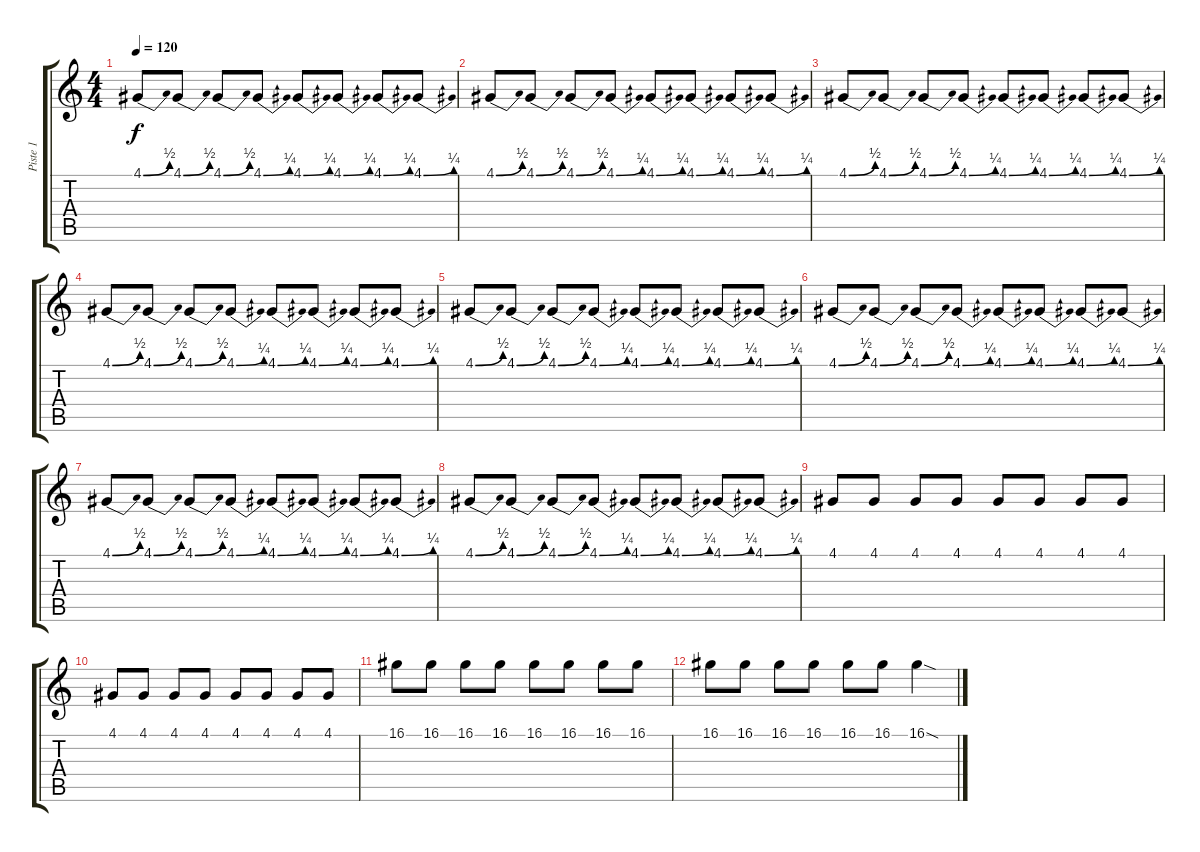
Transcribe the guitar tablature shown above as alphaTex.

\track ("Piste 1" "Piste 1") {instrument tubularbells}
\staff {score tabs}
\tuning (E4 B3 G3 D3 A2 E2) {hide}
\ts (4 4)
\tempo 120
\clef g2
\ks c
4.1{be (bend 0 0 60 2)}.8{dy f} 4.1{be (bend 0 0 60 2)}.8 4.1{be (bend 0 0 60 2)}.8 4.1{be (bend 0 0 60 1)}.8 4.1{be (bend 0 0 60 1)}.8 4.1{be (bend 0 0 60 1)}.8 4.1{be (bend 0 0 60 1)}.8 4.1{be (bend 0 0 60 1)}.8 |
4.1{be (bend 0 0 60 2)}.8 4.1{be (bend 0 0 60 2)}.8 4.1{be (bend 0 0 60 2)}.8 4.1{be (bend 0 0 60 1)}.8 4.1{be (bend 0 0 60 1)}.8 4.1{be (bend 0 0 60 1)}.8 4.1{be (bend 0 0 60 1)}.8 4.1{be (bend 0 0 60 1)}.8 |
4.1{be (bend 0 0 60 2)}.8 4.1{be (bend 0 0 60 2)}.8 4.1{be (bend 0 0 60 2)}.8 4.1{be (bend 0 0 60 1)}.8 4.1{be (bend 0 0 60 1)}.8 4.1{be (bend 0 0 60 1)}.8 4.1{be (bend 0 0 60 1)}.8 4.1{be (bend 0 0 60 1)}.8 |
4.1{be (bend 0 0 60 2)}.8 4.1{be (bend 0 0 60 2)}.8 4.1{be (bend 0 0 60 2)}.8 4.1{be (bend 0 0 60 1)}.8 4.1{be (bend 0 0 60 1)}.8 4.1{be (bend 0 0 60 1)}.8 4.1{be (bend 0 0 60 1)}.8 4.1{be (bend 0 0 60 1)}.8 |
4.1{be (bend 0 0 60 2)}.8 4.1{be (bend 0 0 60 2)}.8 4.1{be (bend 0 0 60 2)}.8 4.1{be (bend 0 0 60 1)}.8 4.1{be (bend 0 0 60 1)}.8 4.1{be (bend 0 0 60 1)}.8 4.1{be (bend 0 0 60 1)}.8 4.1{be (bend 0 0 60 1)}.8 |
4.1{be (bend 0 0 60 2)}.8 4.1{be (bend 0 0 60 2)}.8 4.1{be (bend 0 0 60 2)}.8 4.1{be (bend 0 0 60 1)}.8 4.1{be (bend 0 0 60 1)}.8 4.1{be (bend 0 0 60 1)}.8 4.1{be (bend 0 0 60 1)}.8 4.1{be (bend 0 0 60 1)}.8 |
4.1{be (bend 0 0 60 2)}.8 4.1{be (bend 0 0 60 2)}.8 4.1{be (bend 0 0 60 2)}.8 4.1{be (bend 0 0 60 1)}.8 4.1{be (bend 0 0 60 1)}.8 4.1{be (bend 0 0 60 1)}.8 4.1{be (bend 0 0 60 1)}.8 4.1{be (bend 0 0 60 1)}.8 |
4.1{be (bend 0 0 60 2)}.8 4.1{be (bend 0 0 60 2)}.8 4.1{be (bend 0 0 60 2)}.8 4.1{be (bend 0 0 60 1)}.8 4.1{be (bend 0 0 60 1)}.8 4.1{be (bend 0 0 60 1)}.8 4.1{be (bend 0 0 60 1)}.8 4.1{be (bend 0 0 60 1)}.8 |
4.1.8 4.1.8 4.1.8 4.1.8 4.1.8 4.1.8 4.1.8 4.1.8 |
4.1.8 4.1.8 4.1.8 4.1.8 4.1.8 4.1.8 4.1.8 4.1.8 |
16.1.8 16.1.8 16.1.8 16.1.8 16.1.8 16.1.8 16.1.8 16.1.8 |
16.1.8 16.1.8 16.1.8 16.1.8 16.1.8 16.1.8 16.1{sod}.4
